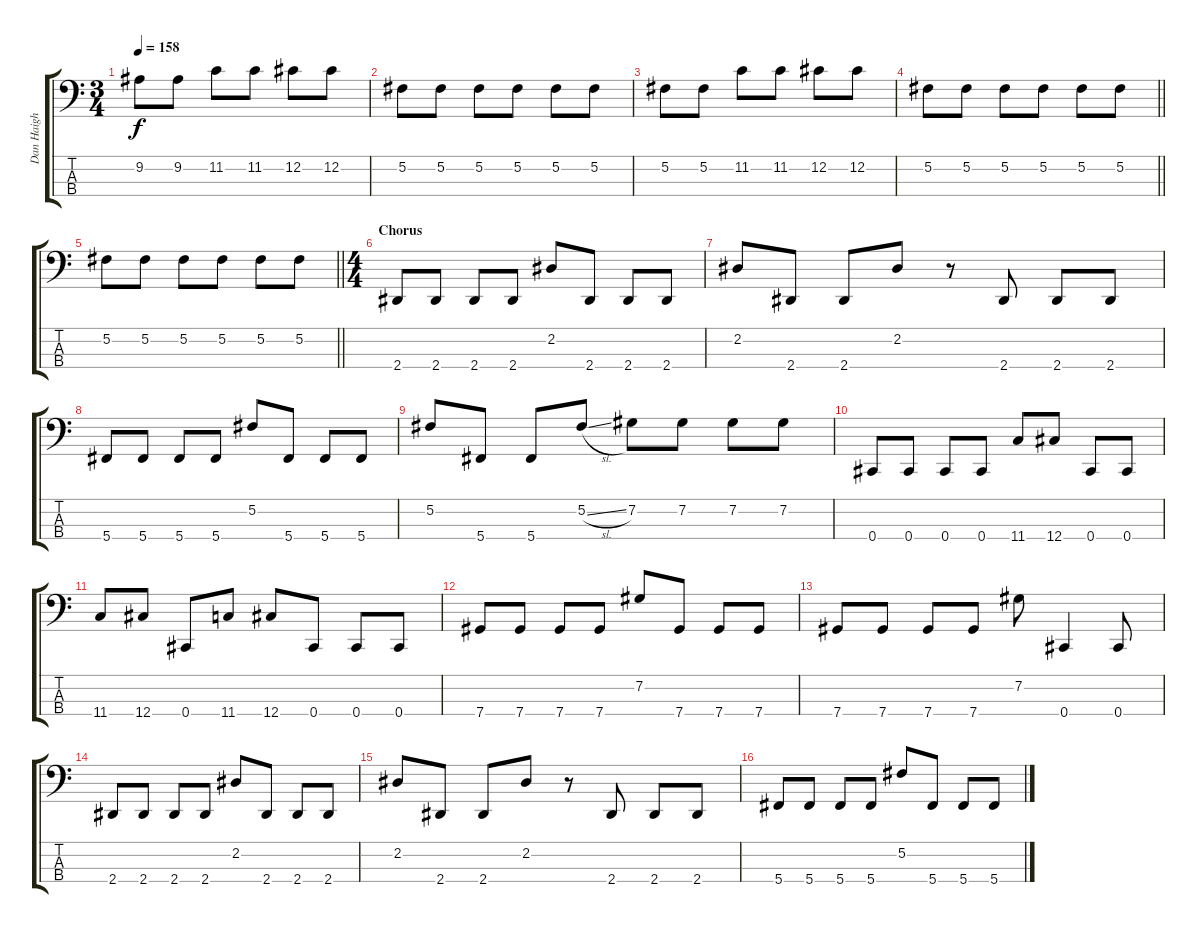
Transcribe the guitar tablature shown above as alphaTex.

\track ("Dan Haigh" "Dan Haigh") {instrument electricbasspick}
\staff {score tabs}
\tuning (Gb2 Db2 Ab1 Db1) {hide}
\ts (3 4)
\tempo 158
\clef f4
\ks c
9.2.8{dy f} 9.2.8 11.2.8 11.2.8 12.2.8 12.2.8 |
5.2.8 5.2.8 5.2.8 5.2.8 5.2.8 5.2.8 |
5.2.8 5.2.8 11.2.8 11.2.8 12.2.8 12.2.8 |
\barLineRight lightlight
5.2.8 5.2.8 5.2.8 5.2.8 5.2.8 5.2.8 |
\barLineRight lightlight
5.2.8 5.2.8 5.2.8 5.2.8 5.2.8 5.2.8 |
\ts (4 4)
\section ("" "Chorus")
2.4.8{volume 14 instrument electricbasspick} 2.4.8 2.4.8 2.4.8 2.2.8 2.4.8 2.4.8 2.4.8 |
2.2.8 2.4.8 2.4.8 2.2.8 r.8 2.4.8 2.4.8 2.4.8 |
5.4.8 5.4.8 5.4.8 5.4.8 5.2.8 5.4.8 5.4.8 5.4.8 |
5.2.8 5.4.8 5.4.8 5.2{sl}.8 7.2.8 7.2.8 7.2.8 7.2.8 |
0.4.8 0.4.8 0.4.8 0.4.8 11.4.8 12.4.8 0.4.8 0.4.8 |
11.4.8 12.4.8 0.4.8 11.4.8 12.4.8 0.4.8 0.4.8 0.4.8 |
7.4.8 7.4.8 7.4.8 7.4.8 7.2.8 7.4.8 7.4.8 7.4.8 |
7.4.8 7.4.8 7.4.8 7.4.8 7.2.8 0.4.4 0.4.8 |
2.4.8 2.4.8 2.4.8 2.4.8 2.2.8 2.4.8 2.4.8 2.4.8 |
2.2.8 2.4.8 2.4.8 2.2.8 r.8 2.4.8 2.4.8 2.4.8 |
5.4.8 5.4.8 5.4.8 5.4.8 5.2.8 5.4.8 5.4.8 5.4.8
